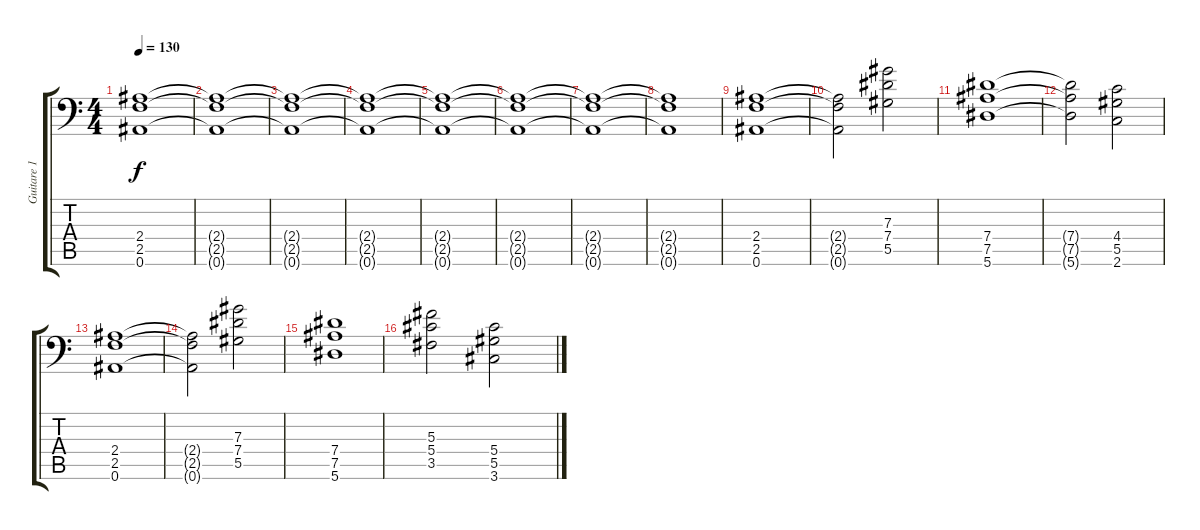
\track ("Guitare 1" "Guitare 1") {instrument distortionguitar}
\staff {score tabs}
\tuning (Bb3 F3 Db3 Ab2 Eb2 Bb1) {hide}
\ts (4 4)
\tempo 130
\clef f4
\ks c
(2.4 2.5 0.6).1{dy f} |
(2.4{t} 2.5{t} 0.6{t}).1 |
(2.4{t} 2.5{t} 0.6{t}).1 |
(2.4{t} 2.5{t} 0.6{t}).1{volume 4} |
(2.4{t} 2.5{t} 0.6{t}).1 |
(2.4{t} 2.5{t} 0.6{t}).1 |
(2.4{t} 2.5{t} 0.6{t}).1 |
(2.4{t} 2.5{t} 0.6{t}).1 |
(2.4 2.5 0.6).1{volume 16} |
(2.4{t} 2.5{t} 0.6{t}).2 (7.3 7.4 5.5).2 |
(7.4 7.5 5.6).1 |
(7.4{t} 7.5{t} 5.6{t}).2 (4.4 5.5 2.6).2 |
(2.4 2.5 0.6).1 |
(2.4{t} 2.5{t} 0.6{t}).2 (7.3 7.4 5.5).2 |
(7.4 7.5 5.6).1 |
(5.3 5.4 3.5).2 (5.4 5.5 3.6).2
